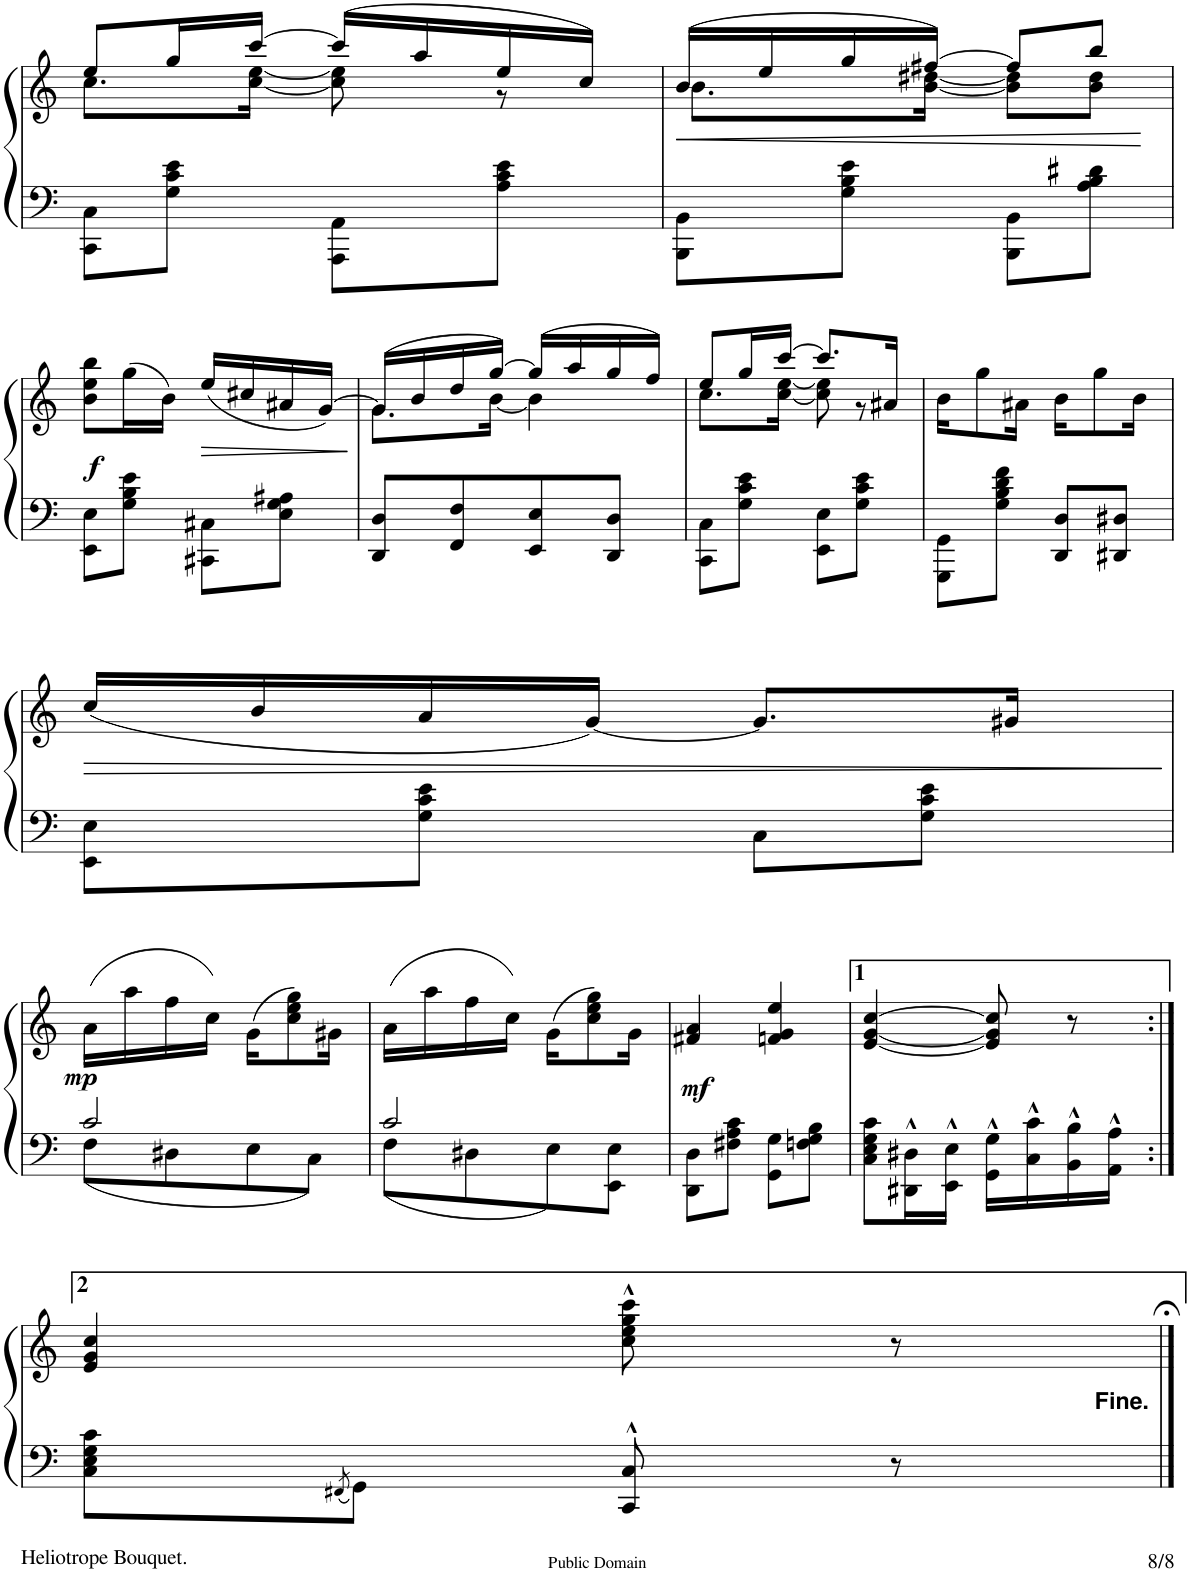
**kern	**kern	**dynam
*part1	*part1	*part1
*staff2	*staff1	*staff1/2
*I"Piano.	*	*
*I'Pno	*	*
!!LO:PB:g=z
*clefF4	*clefG2	*
*k[]	*k[]	*
*C:	*C:	*
*M2/4	*M2/4	*
=76	=76	=76
*	*^	*
8CC\ 8C\L	8ee/L	8.cc\L	.
8G\ 8c\ 8e\J	16gg/L	.	.
.	[16ccc/JJ	[16cc\ [16ee\Jk	.
8AAA\ 8AA\L	(16ccc/LL]	8cc\] 8ee\]	.
.	16aa/	.	.
8A\ 8c\ 8e\J	16ee/	8r	.
.	16cc/JJ)	.	.
=77	=77	=77	=77
!	!	!	!LO:HP:b
8BBB\ 8BB\L	(16b/LL	8.b\L	<
.	16ee/	.	.
8G\ 8B\ 8e\J	16gg/	.	.
.	[16ff#X/JJ)	[16b\ [16dd#X\Jk	.
8BBB\ 8BB\L	8ff#/L]	8b\] 8dd#\]L	.
8A\ 8B\ 8d#X\J	8bb/J	8b\ 8dd#\J	.
*	*v	*v	*
.	.	[
!!LO:LB:g=z
=78	=78	=78
!	!	!LO:DY:b
8EE\ 8E\L	8b\ 8ee\ 8bb\L	f
8G\ 8B\ 8e\J	(16gg\L	.
.	16b\JJ)	.
!	!	!LO:HP:b
8CC#X\ 8C#X\L	(16ee/LL	>
.	16cc#X/	.
8E\ 8G\ 8A#X\J	16a#X/	.
.	[16g/JJ)	.
.	.	]
=79	=79	=79
*	*^	*
!	!LO:N:head=solid	!LO:N:head=solid	!
8DD/ 8D/L	(16g/LL]	8.g\L	.
.	16b/	.	.
8FF/ 8F/	16dd/	.	.
.	[16gg/JJ)	[16b\Jk	.
8EE/ 8E/	(16gg/LL]	4b\]	.
.	16aa/	.	.
8DD/ 8D/J	16gg/	.	.
.	16ff/JJ)	.	.
=80	=80	=80	=80
8CC\ 8C\L	8ee/L	8.cc\L	.
8G\ 8c\ 8e\J	16gg/L	.	.
.	[16ccc/JJ	[16cc\ [16ee\Jk	.
8EE\ 8E\L	8.ccc/L]	8cc\] 8ee\]	.
8G\ 8c\ 8e\J	.	8r	.
.	16a#X/Jk	.	.
*	*v	*v	*
=81	=81	=81
8GGG\ 8GG\L	16b\KL	.
.	8gg\	.
8G\ 8B\ 8d\ 8f\J	.	.
.	16a#X\Jk	.
8DD/ 8D/L	16b\KL	.
.	8gg\	.
8DD#X/ 8D#X/J	.	.
.	16b\Jk	.
!!LO:LB:g=z
=82	=82	=82
!	!	!LO:HP:b
8EE\ 8E\L	(16cc/LL	>
.	16b/	.
8G\ 8c\ 8e\J	16a/	.
.	[16g/JJ)	.
8C\L	8.g/L]	.
8G\ 8c\ 8e\J	.	.
.	16g#X/Jk	.
.	.	]
!!LO:LB:g=z
=83	=83	=83
*^	*	*
!	!	!	!LO:DY:b
2c/	8F\L	(16a\LL	mp
.	.	16aa\	.
.	8D#X\	16ff\	.
.	.	16cc\JJ)	.
.	8E\	(16g\KL	.
.	.	8cc\ 8ee\ 8gg\)	.
.	8C\J	.	.
.	.	16g#X\Jk	.
=84	=84	=84	=84
2c/	8F\L	(16a\LL	.
.	.	16aa\	.
.	8D#X\	16ff\	.
.	.	16cc\JJ)	.
.	8E\	(16g\KL	.
.	.	8cc\ 8ee\ 8gg\)	.
.	8EE\ 8E\J	.	.
.	.	16g\Jk	.
*v	*v	*	*
=85	=85	=85
!	!	!LO:DY:b
8DD\ 8D\L	4f#X/ 4a/	mf
8F#X\ 8A\ 8c\J	.	.
8GG\ 8G\L	4fn/ 4g/ 4ee/	.
8Fn\ 8G\ 8B\J	.	.
=86	=86	=86
8C\ 8E\ 8G\ 8c\L	[4e/ [4g/ [4cc/	.
16DD#X\^^ 16D#X\^^L	.	.
16EE\^^ 16E\^^JJ	.	.
16GG\^^ 16G\^^LL	8e/] 8g/] 8cc/]	.
16C\^^ 16c\^^	.	.
16BB\^^ 16B\^^	8r	.
16AA\^^ 16A\^^JJ	.	.
!!LO:LB:g=z
=87:|!	=87:|!	=87:|!
8C\ 8E\ 8G\ 8c\L	4e/ 4g/ 4cc/	.
8qFF#X/	.	.
8GG\J	.	.
8CC/^^ 8C/^^	8cc\^^ 8ee\^^ 8gg\^^ 8ccc\^^	.
8r	8r	.
==	==	==
*-	*-	*-
